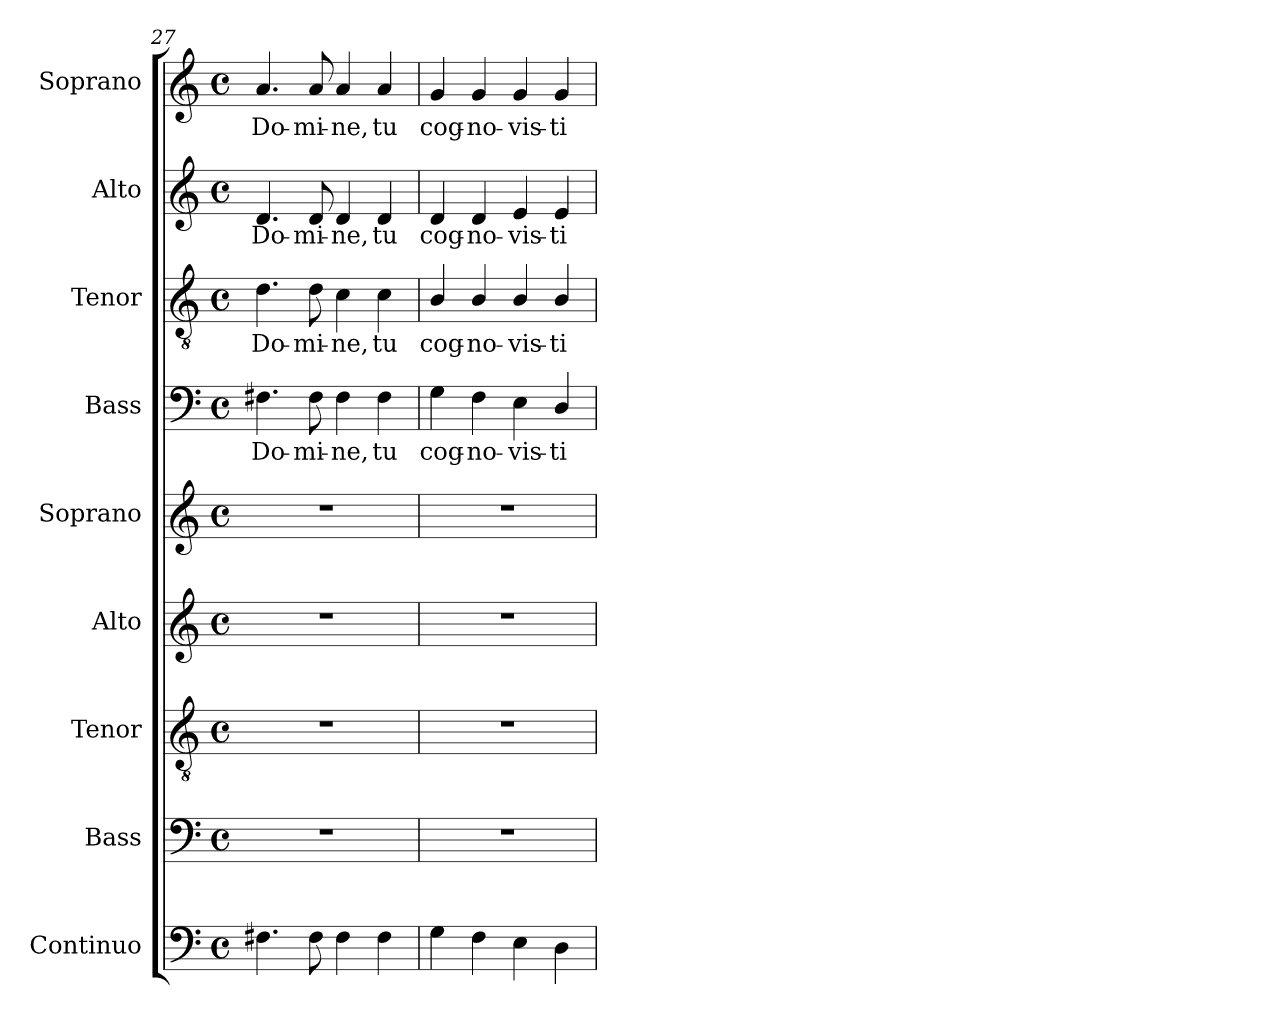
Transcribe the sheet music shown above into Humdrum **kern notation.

**kern	**kern	**kern	**kern	**kern	**kern	**text	**kern	**text	**kern	**text	**kern	**text
*part9	*part8	*part7	*part6	*part5	*part4	*part4	*part3	*part3	*part2	*part2	*part1	*part1
*staff9	*staff8	*staff7	*staff6	*staff5	*staff4	*staff4	*staff3	*staff3	*staff2	*staff2	*staff1	*staff1
*I"Continuo	*I"Bass	*I"Tenor	*I"Alto	*I"Soprano	*I"Bass	*	*I"Tenor	*	*I"Alto	*	*I"Soprano	*
*I'Cont.	*I'B.	*I'T.	*I'A.	*I'S.	*I'B.	*	*I'T.	*	*I'A.	*	*I'S.	*
!!LO:PB:g=z
*clefF4	*clefF4	*clefGv2	*clefG2	*clefG2	*clefF4	*	*clefGv2	*	*clefG2	*	*clefG2	*
*	*	*ITrd7c12	*	*	*	*	*ITrd7c12	*	*	*	*	*
*k[]	*k[]	*k[]	*k[]	*k[]	*k[]	*	*k[]	*	*k[]	*	*k[]	*
*C:	*C:	*C:	*C:	*C:	*C:	*	*C:	*	*C:	*	*C:	*
*M4/4	*M4/4	*M4/4	*M4/4	*M4/4	*M4/4	*	*M4/4	*	*M4/4	*	*M4/4	*
*met(c)	*met(c)	*met(c)	*met(c)	*met(c)	*met(c)	*	*met(c)	*	*met(c)	*	*met(c)	*
=27	=27	=27	=27	=27	=27	=27	=27	=27	=27	=27	=27	=27
!	!	!	!	!	!	!LO:LY:b:color=#000000	!	!	!	!	!	!
!	!	!	!	!	!	!	!	!LO:LY:b:color=#000000	!	!	!	!
!	!	!	!	!	!	!	!	!	!	!LO:LY:b:color=#000000	!	!
!	!	!	!	!	!	!	!	!	!	!	!	!LO:LY:b:color=#000000
4.F#Xi\	1r	1r	1r	1r	4.F#Xi\	Do-	4.Di\	Do-	4.di/	Do-	4.ai/	Do-
!	!	!	!	!	!	!LO:LY:b:color=#000000	!	!	!	!	!	!
!	!	!	!	!	!	!	!	!LO:LY:b:color=#000000	!	!	!	!
!	!	!	!	!	!	!	!	!	!	!LO:LY:b:color=#000000	!	!
!	!	!	!	!	!	!	!	!	!	!	!	!LO:LY:b:color=#000000
8F#i\	.	.	.	.	8F#i\	-mi-	8Di\	-mi-	8di/	-mi-	8ai/	-mi-
!	!	!	!	!	!	!LO:LY:b:color=#000000	!	!	!	!	!	!
!	!	!	!	!	!	!	!	!LO:LY:b:color=#000000	!	!	!	!
!	!	!	!	!	!	!	!	!	!	!LO:LY:b:color=#000000	!	!
!	!	!	!	!	!	!	!	!	!	!	!	!LO:LY:b:color=#000000
4F#i\	.	.	.	.	4F#i\	-ne,	4Ci\	-ne,	4di/	-ne,	4ai/	-ne,
!	!	!	!	!	!	!LO:LY:b:color=#000000	!	!	!	!	!	!
!	!	!	!	!	!	!	!	!LO:LY:b:color=#000000	!	!	!	!
!	!	!	!	!	!	!	!	!	!	!LO:LY:b:color=#000000	!	!
!	!	!	!	!	!	!	!	!	!	!	!	!LO:LY:b:color=#000000
4F#i\	.	.	.	.	4F#i\	tu	4Ci\	tu	4di/	tu	4ai/	tu
=28	=28	=28	=28	=28	=28	=28	=28	=28	=28	=28	=28	=28
!	!	!	!	!	!	!LO:LY:b:color=#000000	!	!	!	!	!	!
!	!	!	!	!	!	!	!	!LO:LY:b:color=#000000	!	!	!	!
!	!	!	!	!	!	!	!	!	!	!LO:LY:b:color=#000000	!	!
!	!	!	!	!	!	!	!	!	!	!	!	!LO:LY:b:color=#000000
4Gi\	1r	1r	1r	1r	4Gi\	cog-	4BBi/	cog-	4di/	cog-	4gi/	cog-
!	!	!	!	!	!	!LO:LY:b:color=#000000	!	!	!	!	!	!
!	!	!	!	!	!	!	!	!LO:LY:b:color=#000000	!	!	!	!
!	!	!	!	!	!	!	!	!	!	!LO:LY:b:color=#000000	!	!
!	!	!	!	!	!	!	!	!	!	!	!	!LO:LY:b:color=#000000
4Fi\	.	.	.	.	4Fi\	-no-	4BBi/	-no-	4di/	-no-	4gi/	-no-
!	!	!	!	!	!	!LO:LY:b:color=#000000	!	!	!	!	!	!
!	!	!	!	!	!	!	!	!LO:LY:b:color=#000000	!	!	!	!
!	!	!	!	!	!	!	!	!	!	!LO:LY:b:color=#000000	!	!
!	!	!	!	!	!	!	!	!	!	!	!	!LO:LY:b:color=#000000
4Ei\	.	.	.	.	4Ei\	-vis-	4BBi/	-vis-	4ei/	-vis-	4gi/	-vis-
!	!	!	!	!	!	!LO:LY:b:color=#000000	!	!	!	!	!	!
!	!	!	!	!	!	!	!	!LO:LY:b:color=#000000	!	!	!	!
!	!	!	!	!	!	!	!	!	!	!LO:LY:b:color=#000000	!	!
!	!	!	!	!	!	!	!	!	!	!	!	!LO:LY:b:color=#000000
4Di\	.	.	.	.	4Di/	-ti	4BBi/	-ti	4ei/	-ti	4gi/	-ti
=	=	=	=	=	=	=	=	=	=	=	=	=
*-	*-	*-	*-	*-	*-	*-	*-	*-	*-	*-	*-	*-
